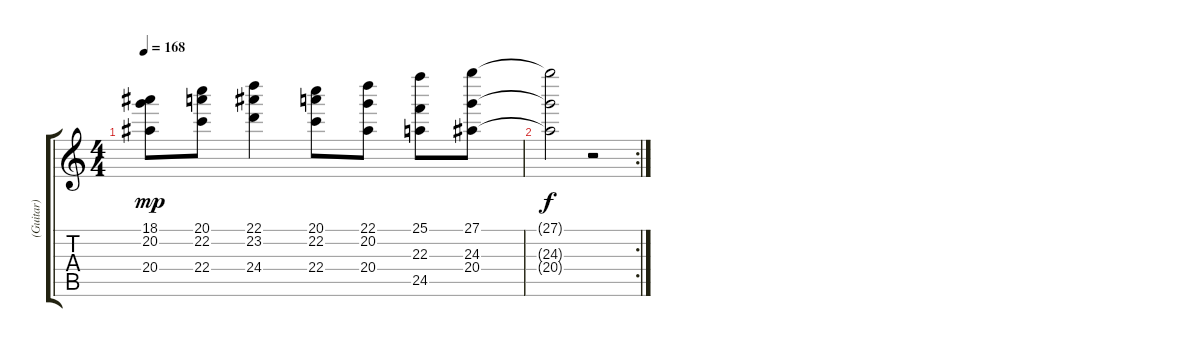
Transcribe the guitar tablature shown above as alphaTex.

\track ("(Guitar)" "(Guitar)") {instrument overdrivenguitar}
\staff {score tabs}
\tuning (E4 B3 G3 D3 A2 E2) {hide}
\ts (4 4)
\tempo 168
\clef g2
\ks c
(18.1 20.2 20.4).8{dy mp} (20.1 22.2 22.4).8 (22.1 23.2 24.4).4 (20.1 22.2 22.4).8 (22.1 20.2 20.4).8 (25.1 22.3 24.5).8 (27.1 24.3 20.4).8 |
\rc 2
(27.1{t} 24.3{t} 20.4{t}).2{dy f} r.2
